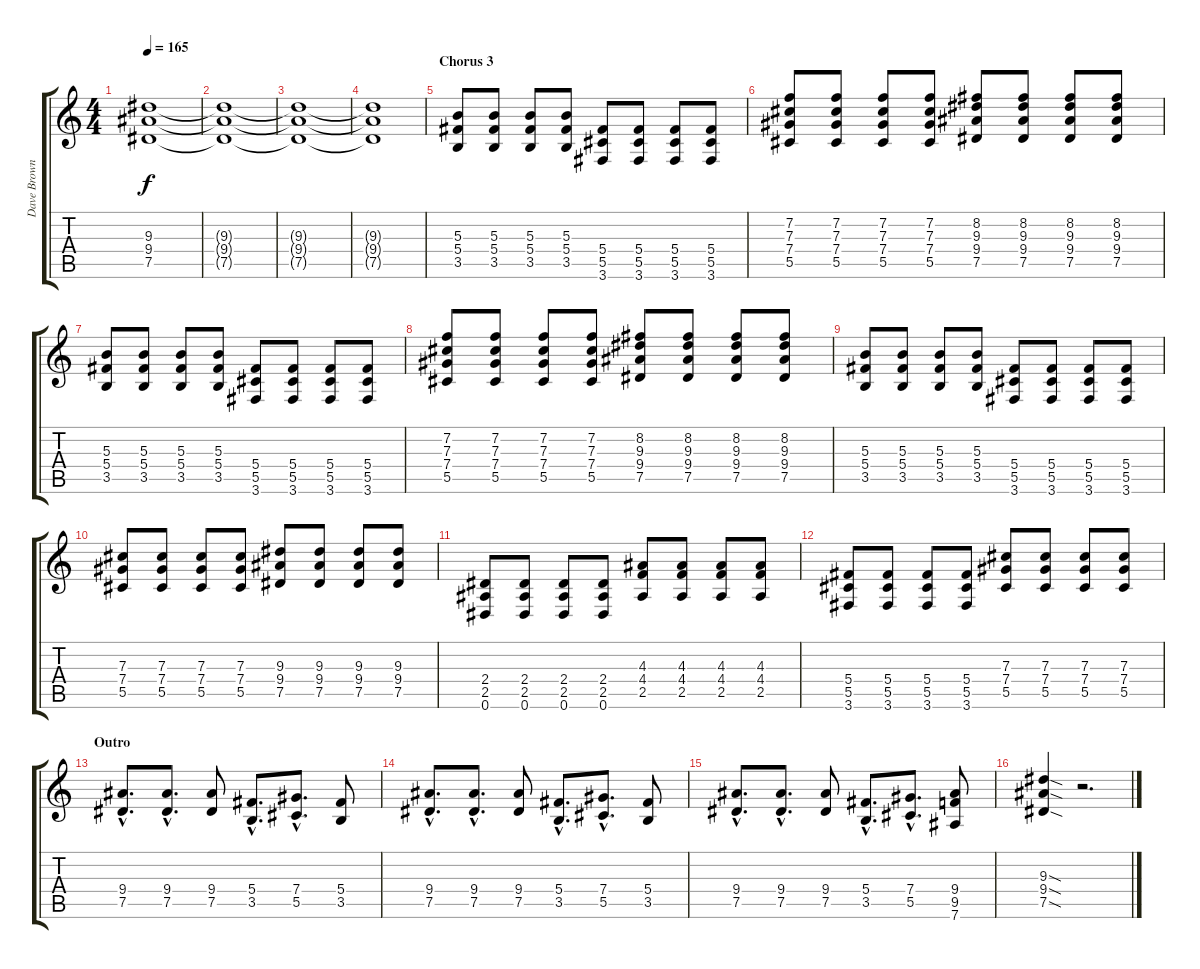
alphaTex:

\track ("Dave Brownsound" "Dave Brown") {instrument overdrivenguitar}
\staff {score tabs}
\tuning (Eb4 Bb3 Gb3 Db3 Ab2 Eb2) {hide}
\ts (4 4)
\tempo 165
\clef g2
\ks c
(9.3{t} 9.4{t} 7.5{t}).1{dy f} |
(9.3{t} 9.4{t} 7.5{t}).1 |
(9.3{t} 9.4{t} 7.5{t}).1 |
(9.3{t} 9.4{t} 7.5{t}).1 |
\section ("" "Chorus 3")
(5.3 5.4 3.5).8 (5.3 5.4 3.5).8 (5.3 5.4 3.5).8 (5.3 5.4 3.5).8 (5.4 5.5 3.6).8 (5.4 5.5 3.6).8 (5.4 5.5 3.6).8 (5.4 5.5 3.6).8 |
(7.2 7.3 7.4 5.5).8 (7.2 7.3 7.4 5.5).8 (7.2 7.3 7.4 5.5).8 (7.2 7.3 7.4 5.5).8 (8.2 9.3 9.4 7.5).8 (8.2 9.3 9.4 7.5).8 (8.2 9.3 9.4 7.5).8 (8.2 9.3 9.4 7.5).8 |
(5.3 5.4 3.5).8 (5.3 5.4 3.5).8 (5.3 5.4 3.5).8 (5.3 5.4 3.5).8 (5.4 5.5 3.6).8 (5.4 5.5 3.6).8 (5.4 5.5 3.6).8 (5.4 5.5 3.6).8 |
(7.2 7.3 7.4 5.5).8 (7.2 7.3 7.4 5.5).8 (7.2 7.3 7.4 5.5).8 (7.2 7.3 7.4 5.5).8 (8.2 9.3 9.4 7.5).8 (8.2 9.3 9.4 7.5).8 (8.2 9.3 9.4 7.5).8 (8.2 9.3 9.4 7.5).8 |
(5.3 5.4 3.5).8 (5.3 5.4 3.5).8 (5.3 5.4 3.5).8 (5.3 5.4 3.5).8 (5.4 5.5 3.6).8 (5.4 5.5 3.6).8 (5.4 5.5 3.6).8 (5.4 5.5 3.6).8 |
(7.3 7.4 5.5).8 (7.3 7.4 5.5).8 (7.3 7.4 5.5).8 (7.3 7.4 5.5).8 (9.3 9.4 7.5).8 (9.3 9.4 7.5).8 (9.3 9.4 7.5).8 (9.3 9.4 7.5).8 |
(2.4 2.5 0.6).8 (2.4 2.5 0.6).8 (2.4 2.5 0.6).8 (2.4 2.5 0.6).8 (4.3 4.4 2.5).8 (4.3 4.4 2.5).8 (4.3 4.4 2.5).8 (4.3 4.4 2.5).8 |
(5.4 5.5 3.6).8 (5.4 5.5 3.6).8 (5.4 5.5 3.6).8 (5.4 5.5 3.6).8 (7.3 7.4 5.5).8 (7.3 7.4 5.5).8 (7.3 7.4 5.5).8 (7.3 7.4 5.5).8 |
\section ("" "Outro")
(9.4{hac} 7.5{hac}).8{d} (9.4{hac} 7.5{hac}).8{d} (9.4 7.5).8 (5.4{hac} 3.5{hac}).8{d} (7.4{hac} 5.5{hac}).8{d} (5.4 3.5).8 |
(9.4{hac} 7.5{hac}).8{d} (9.4{hac} 7.5{hac}).8{d} (9.4 7.5).8 (5.4{hac} 3.5{hac}).8{d} (7.4{hac} 5.5{hac}).8{d} (5.4 3.5).8 |
(9.4{hac} 7.5{hac}).8{d} (9.4{hac} 7.5{hac}).8{d} (9.4 7.5).8 (5.4{hac} 3.5{hac}).8{d} (7.4{hac} 5.5{hac}).8{d} (9.4 9.5 7.6).8 |
(9.3{sod} 9.4{sod} 7.5{sod}).4 r.2{d}
